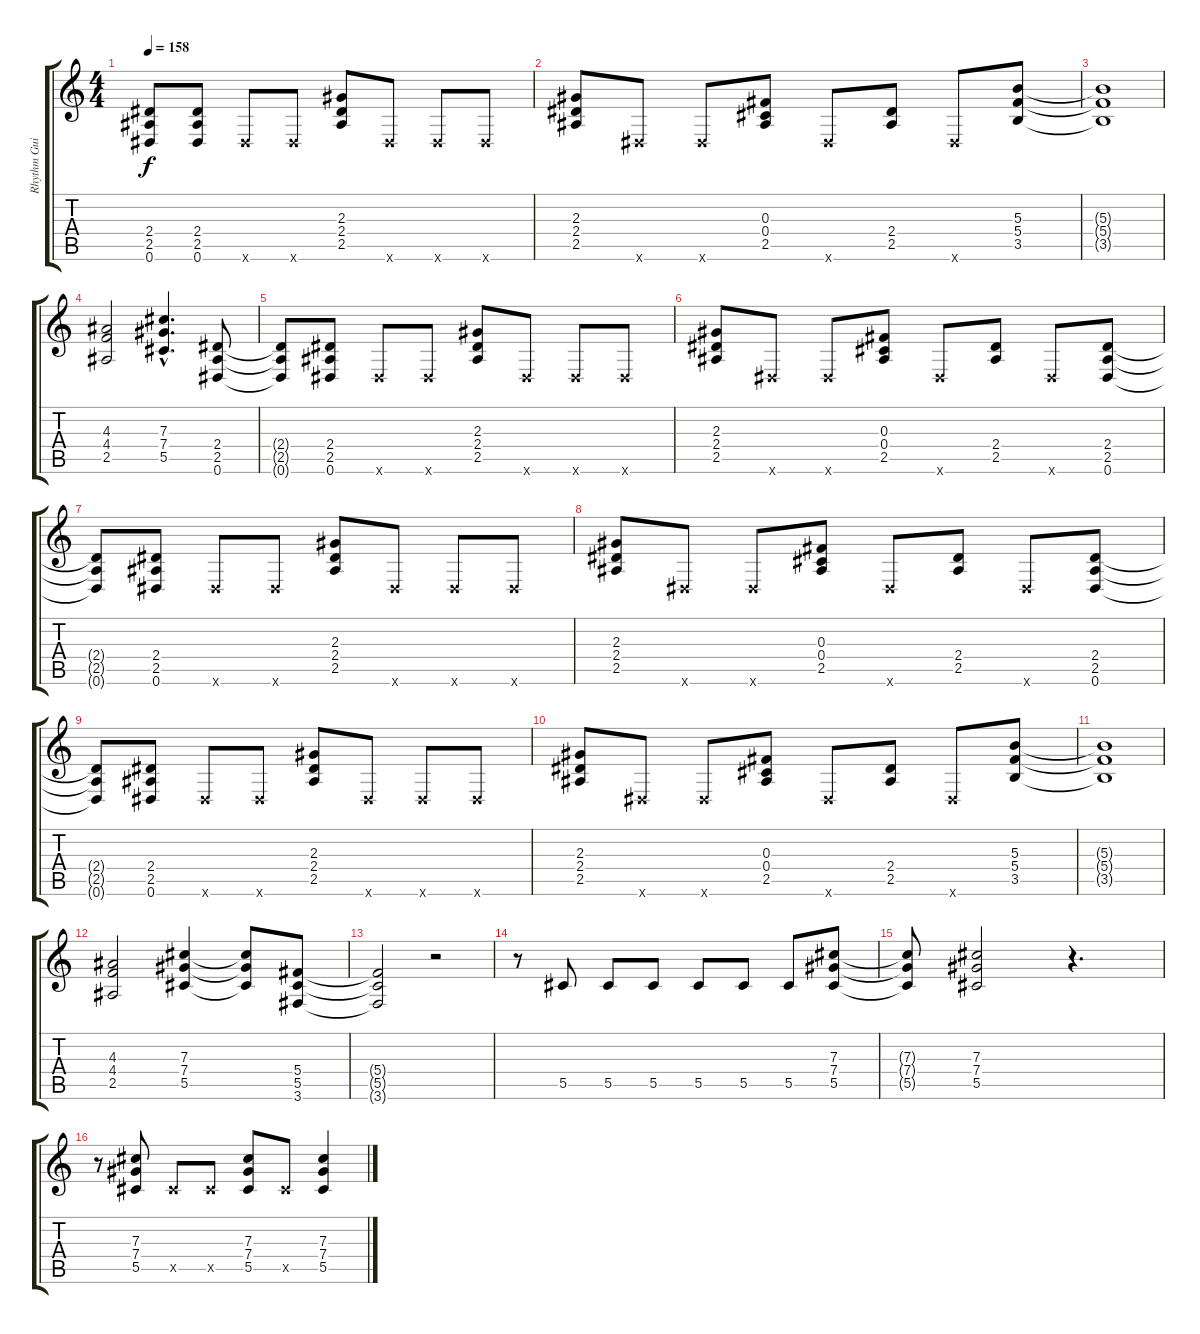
\track ("Rhythm Guitar" "Rhythm Gui") {instrument distortionguitar}
\staff {score tabs}
\tuning (Eb4 Bb3 Gb3 Db3 Ab2 Eb2) {hide}
\ts (4 4)
\tempo 158
\clef g2
\ks c
(2.4{t} 2.5{t} 0.6{t}).8{dy f} (2.4 2.5 0.6).8 0.6{x}.8 0.6{x}.8 (2.3 2.4 2.5).8 0.6{x}.8 0.6{x}.8 0.6{x}.8 |
(2.3 2.4 2.5).8 0.6{x}.8 0.6{x}.8 (0.3 0.4 2.5).8 0.6{x}.8 (2.4 2.5).8 0.6{x}.8 (5.3 5.4 3.5).8 |
(5.3{t} 5.4{t} 3.5{t}).1 |
(4.3 4.4 2.5).2 (7.3{hac} 7.4{hac} 5.5{hac}).4{d} (2.4 2.5 0.6).8 |
(2.4{t} 2.5{t} 0.6{t}).8 (2.4 2.5 0.6).8 0.6{x}.8 0.6{x}.8 (2.3 2.4 2.5).8 0.6{x}.8 0.6{x}.8 0.6{x}.8 |
(2.3 2.4 2.5).8 0.6{x}.8 0.6{x}.8 (0.3 0.4 2.5).8 0.6{x}.8 (2.4 2.5).8 0.6{x}.8 (2.4 2.5 0.6).8 |
(2.4{t} 2.5{t} 0.6{t}).8 (2.4 2.5 0.6).8 0.6{x}.8 0.6{x}.8 (2.3 2.4 2.5).8 0.6{x}.8 0.6{x}.8 0.6{x}.8 |
(2.3 2.4 2.5).8 0.6{x}.8 0.6{x}.8 (0.3 0.4 2.5).8 0.6{x}.8 (2.4 2.5).8 0.6{x}.8 (2.4 2.5 0.6).8 |
(2.4{t} 2.5{t} 0.6{t}).8 (2.4 2.5 0.6).8 0.6{x}.8 0.6{x}.8 (2.3 2.4 2.5).8 0.6{x}.8 0.6{x}.8 0.6{x}.8 |
(2.3 2.4 2.5).8 0.6{x}.8 0.6{x}.8 (0.3 0.4 2.5).8 0.6{x}.8 (2.4 2.5).8 0.6{x}.8 (5.3 5.4 3.5).8 |
(5.3{t} 5.4{t} 3.5{t}).1 |
(4.3 4.4 2.5).2 (7.3 7.4 5.5).4 (7.3{t} 7.4{t} 5.5{t}).8 (5.4 5.5 3.6).8 |
(5.4{t} 5.5{t} 3.6{t}).2 r.2 |
r.8 5.5.8 5.5.8 5.5.8 5.5.8 5.5.8 5.5.8 (7.3 7.4 5.5).8 |
(7.3{t} 7.4{t} 5.5{t}).8 (7.3 7.4 5.5).2 r.4{d} |
r.8 (7.3 7.4 5.5).8 5.5{x}.8 5.5{x}.8 (7.3 7.4 5.5).8 5.5{x}.8 (7.3 7.4 5.5).4
